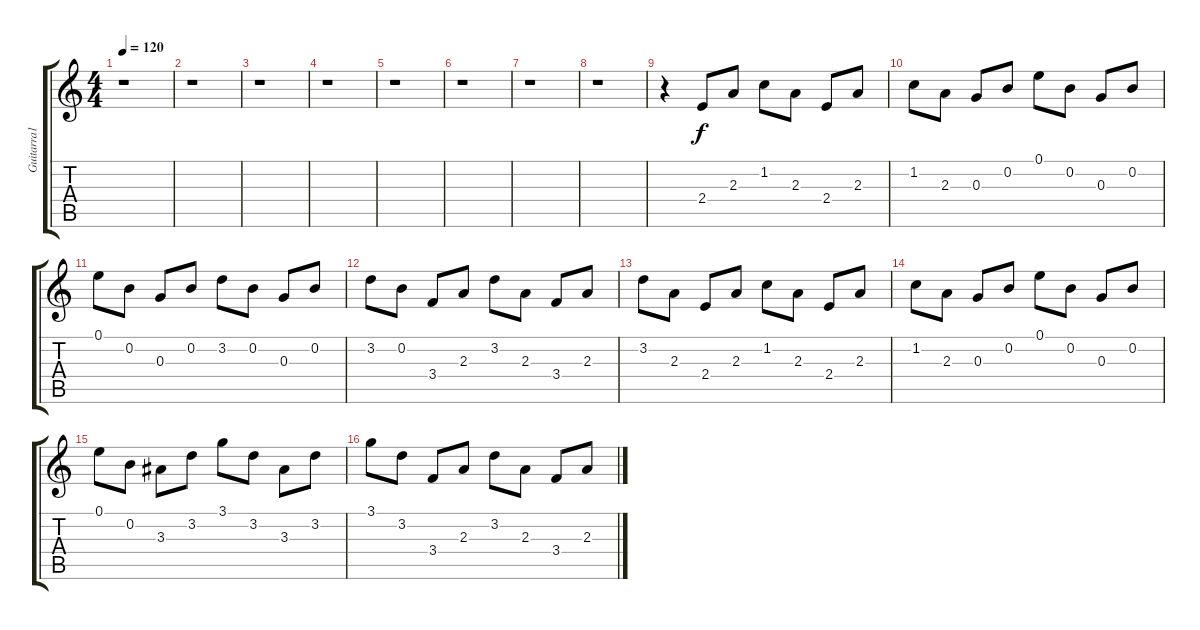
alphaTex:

\track ("Guitarra1" "Guitarra1") {instrument electricguitarmuted}
\staff {score tabs}
\tuning (E4 B3 G3 D3 A2 E2) {hide}
\ts (4 4)
\tempo 120
\clef g2
\ks c
r.1{dy f} |
r.1 |
r.1 |
r.1 |
r.1 |
r.1 |
r.1 |
r.1 |
r.4 2.4.8 2.3.8 1.2.8 2.3.8 2.4.8 2.3.8 |
1.2.8 2.3.8 0.3.8 0.2.8 0.1.8 0.2.8 0.3.8 0.2.8 |
0.1.8 0.2.8 0.3.8 0.2.8 3.2.8 0.2.8 0.3.8 0.2.8 |
3.2.8 0.2.8 3.4.8 2.3.8 3.2.8 2.3.8 3.4.8 2.3.8 |
3.2.8 2.3.8 2.4.8 2.3.8 1.2.8 2.3.8 2.4.8 2.3.8 |
1.2.8 2.3.8 0.3.8 0.2.8 0.1.8 0.2.8 0.3.8 0.2.8 |
0.1.8 0.2.8 3.3.8 3.2.8 3.1.8 3.2.8 3.3.8 3.2.8 |
3.1.8 3.2.8 3.4.8 2.3.8 3.2.8 2.3.8 3.4.8 2.3.8
